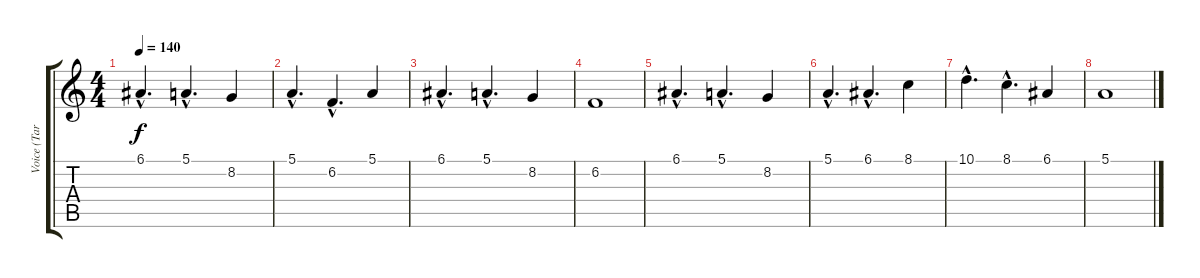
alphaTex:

\track ("Voice (Tarja)" "Voice (Tar") {instrument choiraahs}
\staff {score tabs}
\tuning (E4 B3 G3 D3 A2 E2) {hide}
\ts (4 4)
\tempo 140
\clef g2
\ks c
6.1{hac}.4{d dy f} 5.1{hac}.4{d} 8.2.4 |
5.1{hac}.4{d} 6.2{hac}.4{d} 5.1.4 |
6.1{hac}.4{d} 5.1{hac}.4{d} 8.2.4 |
6.2.1 |
6.1{hac}.4{d} 5.1{hac}.4{d} 8.2.4 |
5.1{hac}.4{d} 6.1{hac}.4{d} 8.1.4 |
10.1{hac}.4{d} 8.1{hac}.4{d} 6.1.4 |
5.1.1
